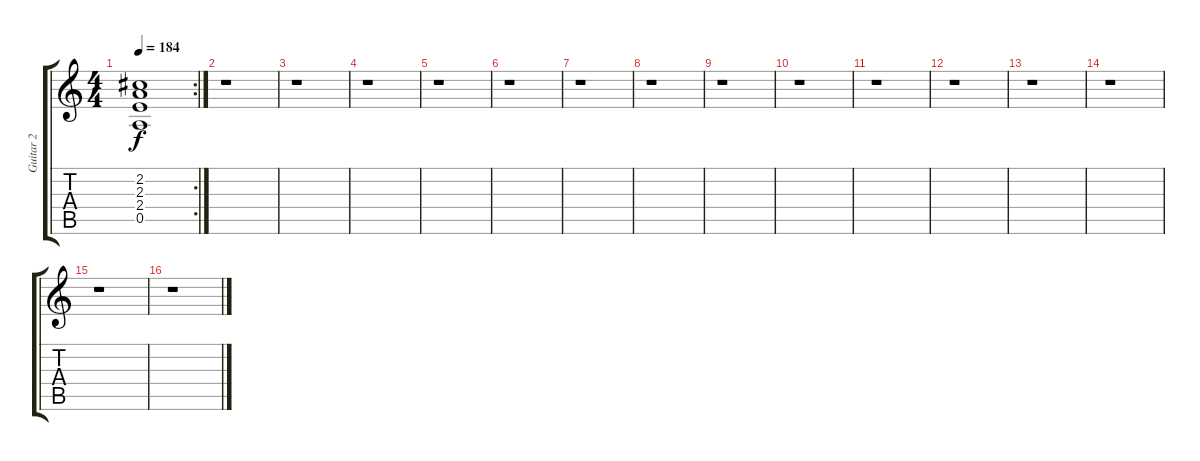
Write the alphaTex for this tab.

\track ("Guitar 2" "Guitar 2") {instrument overdrivenguitar}
\staff {score tabs}
\tuning (E4 B3 G3 D3 A2 E2) {hide}
\rc 2
\ts (4 4)
\tempo 184
\clef g2
\ks c
(2.2{t} 2.3{t} 2.4{t} 0.5{t}).1{dy f} |
r.1 |
r.1 |
r.1 |
r.1 |
r.1 |
r.1 |
r.1 |
r.1 |
r.1 |
r.1 |
r.1 |
r.1 |
r.1 |
r.1 |
r.1
